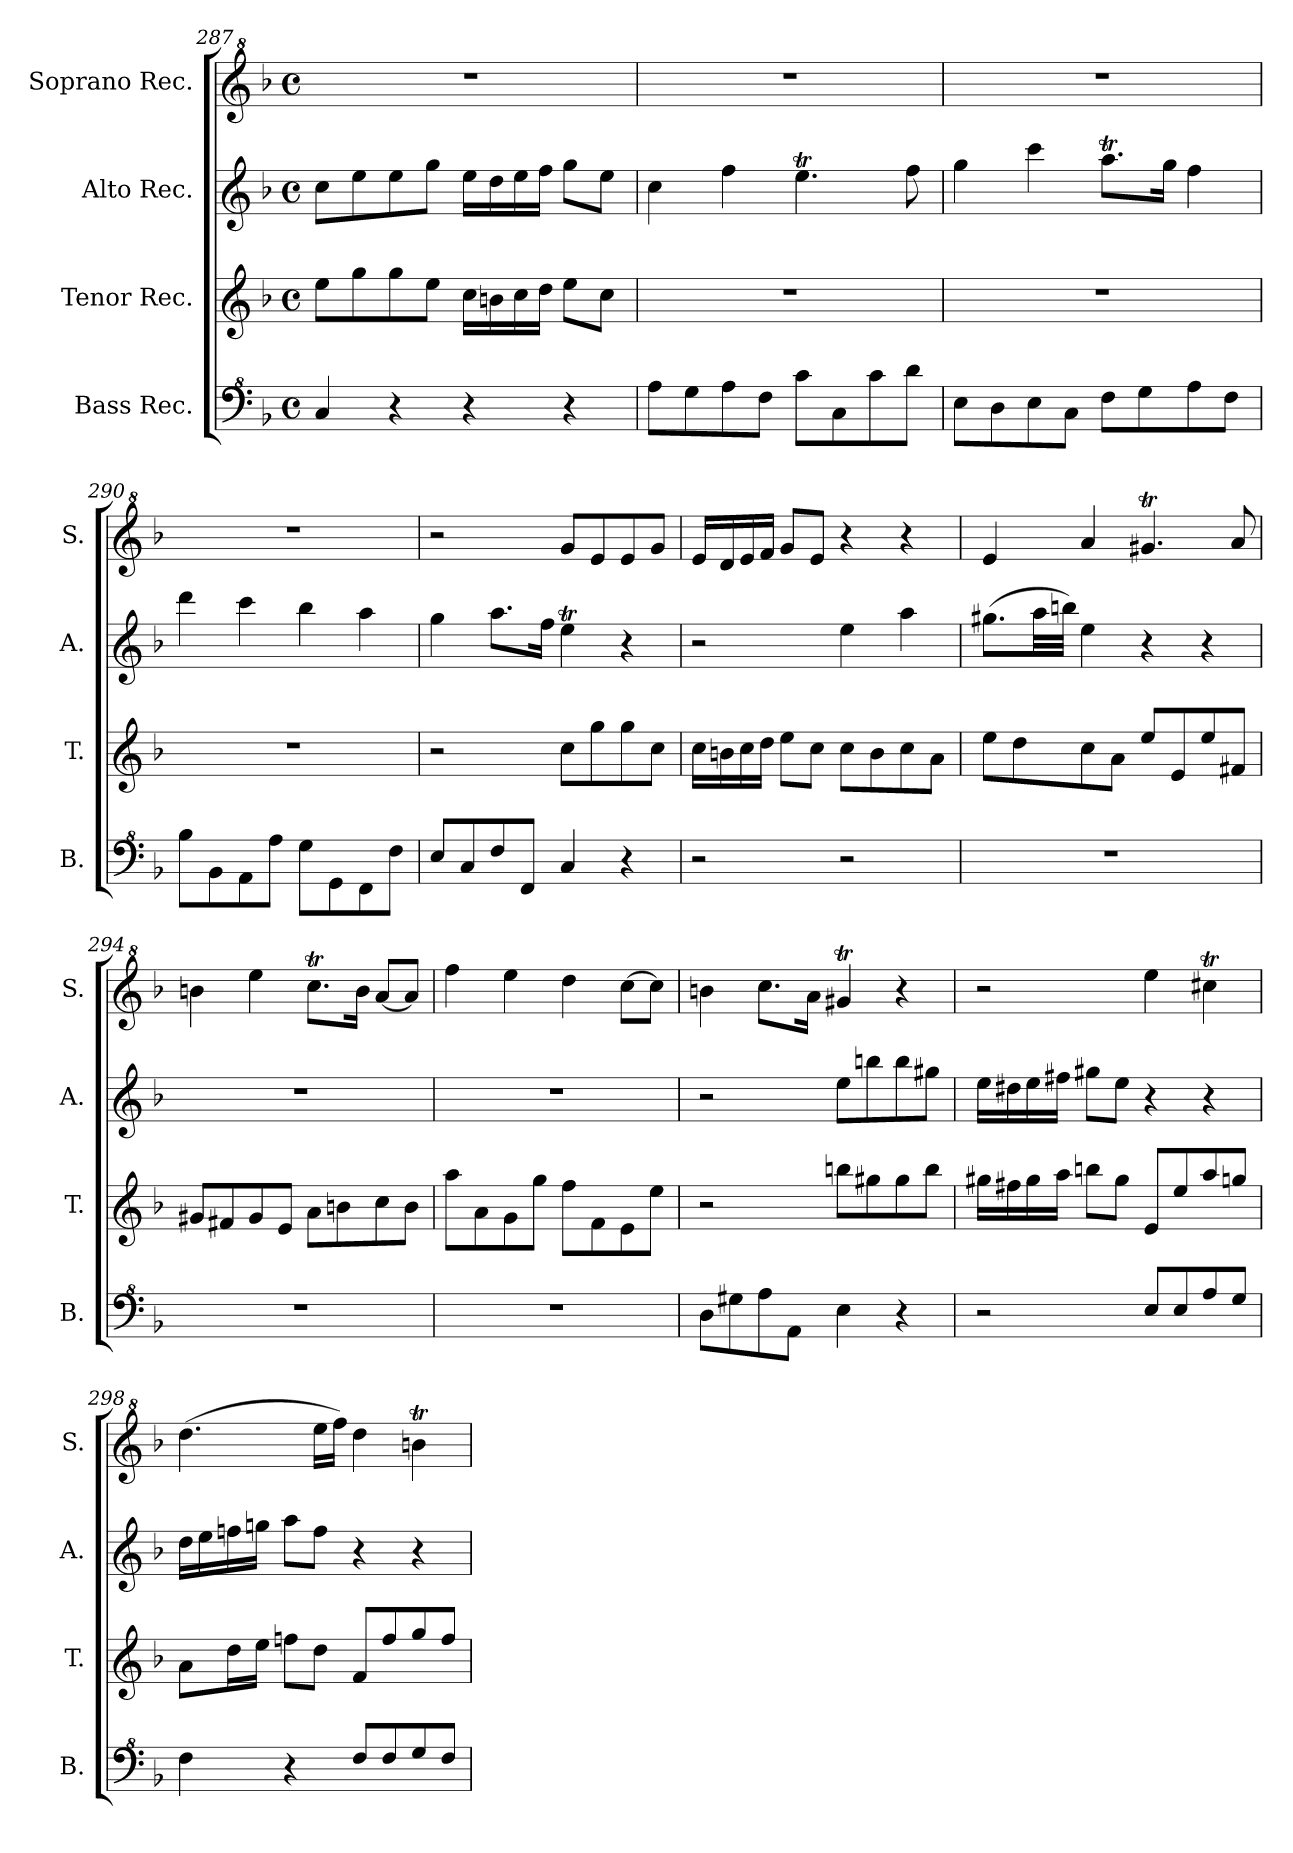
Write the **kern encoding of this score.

**kern	**kern	**kern	**kern
*part4	*part3	*part2	*part1
*staff4	*staff3	*staff2	*staff1
*I"Bass Rec.	*I"Tenor Rec.	*I"Alto Rec.	*I"Soprano Rec.
*I'B.	*I'T.	*I'A.	*I'S.
*clefF^4	*clefG2	*clefG2	*clefG^2
*k[b-]	*k[b-]	*k[b-]	*k[b-]
*M4/4	*M4/4	*M4/4	*M4/4
*met(c)	*met(c)	*met(c)	*met(c)
=287	=287	=287	=287
4c/	8ee\L	8cc\L	1r
.	8gg\	8ee\	.
4r	8gg\	8ee\	.
.	8ee\J	8gg\J	.
4r	16cc\LL	16ee\LL	.
.	16bn\	16dd\	.
.	16cc\	16ee\	.
.	16dd\JJ	16ff\JJ	.
4r	8ee\L	8gg\L	.
.	8cc\J	8ee\J	.
=288	=288	=288	=288
8a\L	1r	4cc\	1r
8g\	.	.	.
8a\	.	4ff\	.
8f\J	.	.	.
8cc\L	.	4.eet\	.
8c\	.	.	.
8cc\	.	.	.
8dd\J	.	8ff\	.
!!LO:LB:g=z
=289	=289	=289	=289
8e\L	1r	4gg\	1r
8d\	.	.	.
8e\	.	4ccc\	.
8c\J	.	.	.
8f\L	.	8.aat\L	.
8g\	.	.	.
.	.	16gg\Jk	.
8a\	.	4ff\	.
8f\J	.	.	.
=290	=290	=290	=290
8b-\L	1r	4ddd\	1r
8B-\	.	.	.
8A\	.	4ccc\	.
8a\J	.	.	.
8g\L	.	4bb-\	.
8G\	.	.	.
8F\	.	4aa\	.
8f\J	.	.	.
=291	=291	=291	=291
8e/L	2r	4gg\	2r
8c/	.	.	.
8f/	.	8.aa\L	.
8F/J	.	.	.
.	.	16ff\Jk	.
4c/	8cc\L	4eet\	8gg/L
.	8gg\	.	8ee/
4r	8gg\	4r	8ee/
.	8cc\J	.	8gg/J
=292	=292	=292	=292
2r	16cc\LL	2r	16ee/LL
.	16bn\	.	16dd/
.	16cc\	.	16ee/
.	16dd\JJ	.	16ff/JJ
.	8ee\L	.	8gg/L
.	8cc\J	.	8ee/J
2r	8cc\L	4ee\	4r
.	8b\	.	.
.	8cc\	4aa\	4r
.	8a\J	.	.
=293	=293	=293	=293
1r	8ee\L	(8.gg#X\L	4ee/
.	8dd\	.	.
.	.	32aa\LL	.
.	.	32bbn\JJJ)	.
.	8cc\	4ee\	4aa/
.	8a\J	.	.
.	8ee/L	4r	4.gg#Xt/
.	8e/	.	.
.	8ee/	4r	.
.	8f#X/J	.	8aa/
=294	=294	=294	=294
1r	8g#X/L	1r	4bbn\
.	8f#X/	.	.
.	8g#/	.	4eee\
.	8e/J	.	.
.	8a\L	.	8.cccT\L
.	8bn\	.	.
.	.	.	16bb\Jk
.	8cc\	.	[8aa/L
.	8b\J	.	8aa/J]
=295	=295	=295	=295
1r	8aa\L	1r	4fff\
.	8a\	.	.
.	8g\	.	4eee\
.	8gg\J	.	.
.	8ff\L	.	4ddd\
.	8f\	.	.
.	8e\	.	[8ccc\L
.	8ee\J	.	8ccc\J]
!!LO:LB:g=z
=296	=296	=296	=296
8d\L	2r	2r	4bbn\
8g#X\	.	.	.
8a\	.	.	8.ccc\L
8A\J	.	.	.
.	.	.	16aa\Jk
4e\	8bbn\L	8ee\L	4gg#Xt/
.	8gg#X\	8bbn\	.
4r	8gg#\	8bb\	4r
.	8bb\J	8gg#X\J	.
=297	=297	=297	=297
2r	16gg#X\LL	16ee\LL	2r
.	16ff#X\	16dd#X\	.
.	16gg#\	16ee\	.
.	16aa\JJ	16ff#X\JJ	.
.	8bbn\L	8gg#X\L	.
.	8gg#\J	8ee\J	.
8e/L	8e/L	4r	4eee\
8e/	8ee/	.	.
8a/	8aa/	4r	4ccc#Xt\
8g/J	8ggn/J	.	.
=298	=298	=298	=298
4f\	8a\L	16dd\LL	(4.ddd\
.	.	16ee\	.
.	16dd\L	16ffn\	.
.	16ee\JJ	16ggn\JJ	.
4r	8ffn\L	8aa\L	.
.	8dd\J	8ff\J	16eee\LL
.	.	.	16fff\JJ)
8f/L	8f/L	4r	4ddd\
8f/	8ff/	.	.
8g/	8gg/	4r	4bbnt\
8f/J	8ff/J	.	.
=	=	=	=
*-	*-	*-	*-
